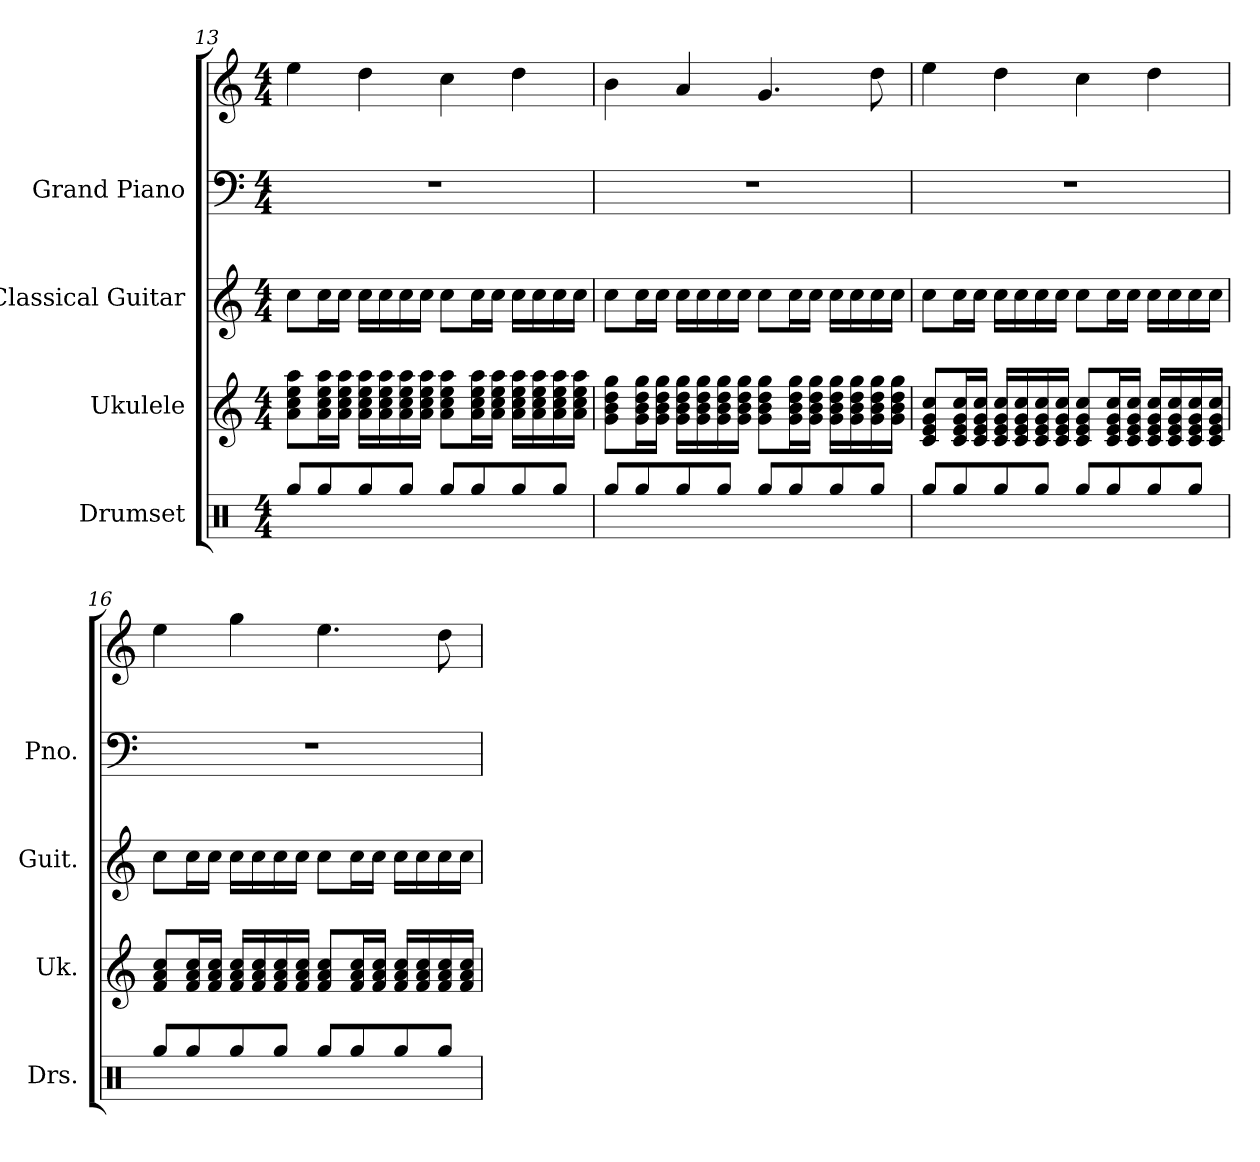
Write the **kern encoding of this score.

**kern	**kern	**kern	**kern	**kern
*part4	*part3	*part2	*part1	*part1
*staff5	*staff4	*staff3	*staff2	*staff1
*I"Drumset	*I"Ukulele	*I"Classical Guitar	*I"Grand Piano	*
*I'Drs.	*I'Uk.	*I'Guit.	*I'Pno.	*
!!LO:LB:g=z
*clefX	*clefG2	*clefG2	*clefF4	*clefG2
*k[]	*k[]	*k[]	*k[]	*k[]
*M4/4	*M4/4	*M4/4	*M4/4	*M4/4
=13	=13	=13	=13	=13
8Rgg/L	8a\ 8cc\ 8ee\ 8aa\L	8cc\L	1r	4ee\
8Rgg/	16a\ 16cc\ 16ee\ 16aa\L	16cc\L	.	.
.	16a\ 16cc\ 16ee\ 16aa\JJ	16cc\JJ	.	.
8Rgg/	16a\ 16cc\ 16ee\ 16aa\LL	16cc\LL	.	4dd\
.	16a\ 16cc\ 16ee\ 16aa\	16cc\	.	.
8Rgg/J	16a\ 16cc\ 16ee\ 16aa\	16cc\	.	.
.	16a\ 16cc\ 16ee\ 16aa\JJ	16cc\JJ	.	.
8Rgg/L	8a\ 8cc\ 8ee\ 8aa\L	8cc\L	.	4cc\
8Rgg/	16a\ 16cc\ 16ee\ 16aa\L	16cc\L	.	.
.	16a\ 16cc\ 16ee\ 16aa\JJ	16cc\JJ	.	.
8Rgg/	16a\ 16cc\ 16ee\ 16aa\LL	16cc\LL	.	4dd\
.	16a\ 16cc\ 16ee\ 16aa\	16cc\	.	.
8Rgg/J	16a\ 16cc\ 16ee\ 16aa\	16cc\	.	.
.	16a\ 16cc\ 16ee\ 16aa\JJ	16cc\JJ	.	.
=14	=14	=14	=14	=14
8Rgg/L	8g\ 8b\ 8dd\ 8gg\L	8cc\L	1r	4b\
8Rgg/	16g\ 16b\ 16dd\ 16gg\L	16cc\L	.	.
.	16g\ 16b\ 16dd\ 16gg\JJ	16cc\JJ	.	.
8Rgg/	16g\ 16b\ 16dd\ 16gg\LL	16cc\LL	.	4a/
.	16g\ 16b\ 16dd\ 16gg\	16cc\	.	.
8Rgg/J	16g\ 16b\ 16dd\ 16gg\	16cc\	.	.
.	16g\ 16b\ 16dd\ 16gg\JJ	16cc\JJ	.	.
8Rgg/L	8g\ 8b\ 8dd\ 8gg\L	8cc\L	.	4.g/
8Rgg/	16g\ 16b\ 16dd\ 16gg\L	16cc\L	.	.
.	16g\ 16b\ 16dd\ 16gg\JJ	16cc\JJ	.	.
8Rgg/	16g\ 16b\ 16dd\ 16gg\LL	16cc\LL	.	.
.	16g\ 16b\ 16dd\ 16gg\	16cc\	.	.
8Rgg/J	16g\ 16b\ 16dd\ 16gg\	16cc\	.	8dd\
.	16g\ 16b\ 16dd\ 16gg\JJ	16cc\JJ	.	.
!!LO:PB:g=z
=15	=15	=15	=15	=15
8Rgg/L	8c/ 8e/ 8g/ 8cc/L	8cc\L	1r	4ee\
8Rgg/	16c/ 16e/ 16g/ 16cc/L	16cc\L	.	.
.	16c/ 16e/ 16g/ 16cc/JJ	16cc\JJ	.	.
8Rgg/	16c/ 16e/ 16g/ 16cc/LL	16cc\LL	.	4dd\
.	16c/ 16e/ 16g/ 16cc/	16cc\	.	.
8Rgg/J	16c/ 16e/ 16g/ 16cc/	16cc\	.	.
.	16c/ 16e/ 16g/ 16cc/JJ	16cc\JJ	.	.
8Rgg/L	8c/ 8e/ 8g/ 8cc/L	8cc\L	.	4cc\
8Rgg/	16c/ 16e/ 16g/ 16cc/L	16cc\L	.	.
.	16c/ 16e/ 16g/ 16cc/JJ	16cc\JJ	.	.
8Rgg/	16c/ 16e/ 16g/ 16cc/LL	16cc\LL	.	4dd\
.	16c/ 16e/ 16g/ 16cc/	16cc\	.	.
8Rgg/J	16c/ 16e/ 16g/ 16cc/	16cc\	.	.
.	16c/ 16e/ 16g/ 16cc/JJ	16cc\JJ	.	.
=16	=16	=16	=16	=16
8Rgg/L	8f/ 8a/ 8cc/L	8cc\L	1r	4ee\
8Rgg/	16f/ 16a/ 16cc/L	16cc\L	.	.
.	16f/ 16a/ 16cc/JJ	16cc\JJ	.	.
8Rgg/	16f/ 16a/ 16cc/LL	16cc\LL	.	4gg\
.	16f/ 16a/ 16cc/	16cc\	.	.
8Rgg/J	16f/ 16a/ 16cc/	16cc\	.	.
.	16f/ 16a/ 16cc/JJ	16cc\JJ	.	.
8Rgg/L	8f/ 8a/ 8cc/L	8cc\L	.	4.ee\
8Rgg/	16f/ 16a/ 16cc/L	16cc\L	.	.
.	16f/ 16a/ 16cc/JJ	16cc\JJ	.	.
8Rgg/	16f/ 16a/ 16cc/LL	16cc\LL	.	.
.	16f/ 16a/ 16cc/	16cc\	.	.
8Rgg/J	16f/ 16a/ 16cc/	16cc\	.	8dd\
.	16f/ 16a/ 16cc/JJ	16cc\JJ	.	.
=	=	=	=	=
*-	*-	*-	*-	*-
